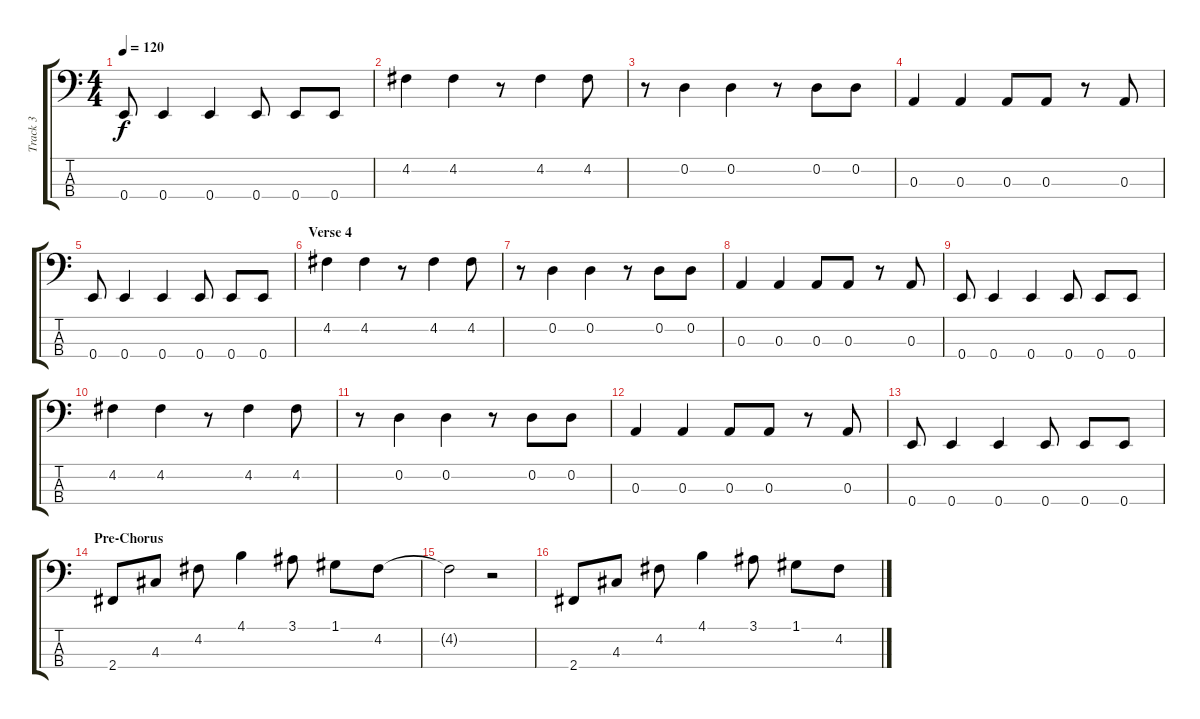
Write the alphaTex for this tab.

\track ("Track 3" "Track 3") {instrument electricbassfinger}
\staff {score tabs}
\tuning (G2 D2 A1 E1) {hide}
\ts (4 4)
\tempo 120
\clef f4
\ks c
0.4.8{dy f} 0.4.4 0.4.4 0.4.8 0.4.8 0.4.8 |
4.2.4 4.2.4 r.8 4.2.4 4.2.8 |
r.8 0.2.4 0.2.4 r.8 0.2.8 0.2.8 |
0.3.4 0.3.4 0.3.8 0.3.8 r.8 0.3.8 |
0.4.8 0.4.4 0.4.4 0.4.8 0.4.8 0.4.8 |
\section ("" "Verse 4")
4.2.4 4.2.4 r.8 4.2.4 4.2.8 |
r.8 0.2.4 0.2.4 r.8 0.2.8 0.2.8 |
0.3.4 0.3.4 0.3.8 0.3.8 r.8 0.3.8 |
0.4.8 0.4.4 0.4.4 0.4.8 0.4.8 0.4.8 |
4.2.4 4.2.4 r.8 4.2.4 4.2.8 |
r.8 0.2.4 0.2.4 r.8 0.2.8 0.2.8 |
0.3.4 0.3.4 0.3.8 0.3.8 r.8 0.3.8 |
0.4.8 0.4.4 0.4.4 0.4.8 0.4.8 0.4.8 |
\section ("" "Pre-Chorus")
2.4.8 4.3.8 4.2.8 4.1.4 3.1.8 1.1.8 4.2.8 |
4.2{t}.2 r.2 |
2.4.8 4.3.8 4.2.8 4.1.4 3.1.8 1.1.8 4.2.8
